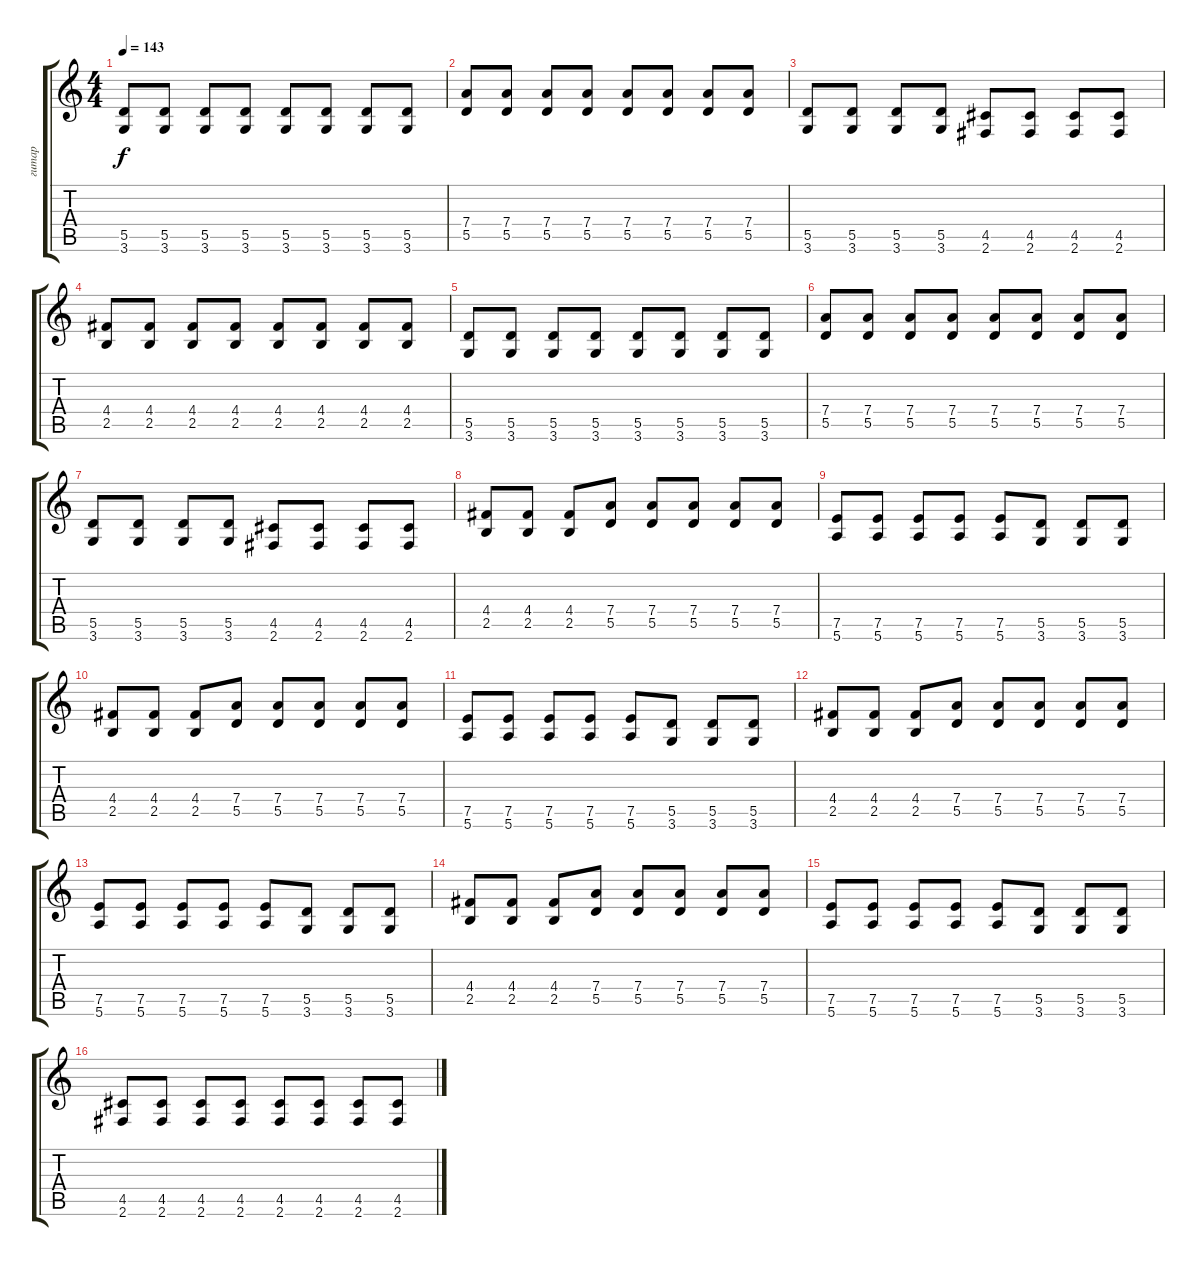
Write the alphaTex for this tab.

\track ("гитар" "гитар") {instrument distortionguitar}
\staff {score tabs}
\tuning (E4 B3 G3 D3 A2 E2) {hide}
\ts (4 4)
\tempo 143
\clef g2
\ks c
(5.5 3.6).8{dy f} (5.5 3.6).8 (5.5 3.6).8 (5.5 3.6).8 (5.5 3.6).8 (5.5 3.6).8 (5.5 3.6).8 (5.5 3.6).8 |
(7.4 5.5).8 (7.4 5.5).8 (7.4 5.5).8 (7.4 5.5).8 (7.4 5.5).8 (7.4 5.5).8 (7.4 5.5).8 (7.4 5.5).8 |
(5.5 3.6).8 (5.5 3.6).8 (5.5 3.6).8 (5.5 3.6).8 (4.5 2.6).8 (4.5 2.6).8 (4.5 2.6).8 (4.5 2.6).8 |
(4.4 2.5).8 (4.4 2.5).8 (4.4 2.5).8 (4.4 2.5).8 (4.4 2.5).8 (4.4 2.5).8 (4.4 2.5).8 (4.4 2.5).8 |
(5.5 3.6).8 (5.5 3.6).8 (5.5 3.6).8 (5.5 3.6).8 (5.5 3.6).8 (5.5 3.6).8 (5.5 3.6).8 (5.5 3.6).8 |
(7.4 5.5).8 (7.4 5.5).8 (7.4 5.5).8 (7.4 5.5).8 (7.4 5.5).8 (7.4 5.5).8 (7.4 5.5).8 (7.4 5.5).8 |
(5.5 3.6).8 (5.5 3.6).8 (5.5 3.6).8 (5.5 3.6).8 (4.5 2.6).8 (4.5 2.6).8 (4.5 2.6).8 (4.5 2.6).8 |
(4.4 2.5).8 (4.4 2.5).8 (4.4 2.5).8 (7.4 5.5).8 (7.4 5.5).8 (7.4 5.5).8 (7.4 5.5).8 (7.4 5.5).8 |
(7.5 5.6).8 (7.5 5.6).8 (7.5 5.6).8 (7.5 5.6).8 (7.5 5.6).8 (5.5 3.6).8 (5.5 3.6).8 (5.5 3.6).8 |
(4.4 2.5).8 (4.4 2.5).8 (4.4 2.5).8 (7.4 5.5).8 (7.4 5.5).8 (7.4 5.5).8 (7.4 5.5).8 (7.4 5.5).8 |
(7.5 5.6).8 (7.5 5.6).8 (7.5 5.6).8 (7.5 5.6).8 (7.5 5.6).8 (5.5 3.6).8 (5.5 3.6).8 (5.5 3.6).8 |
(4.4 2.5).8 (4.4 2.5).8 (4.4 2.5).8 (7.4 5.5).8 (7.4 5.5).8 (7.4 5.5).8 (7.4 5.5).8 (7.4 5.5).8 |
(7.5 5.6).8 (7.5 5.6).8 (7.5 5.6).8 (7.5 5.6).8 (7.5 5.6).8 (5.5 3.6).8 (5.5 3.6).8 (5.5 3.6).8 |
(4.4 2.5).8 (4.4 2.5).8 (4.4 2.5).8 (7.4 5.5).8 (7.4 5.5).8 (7.4 5.5).8 (7.4 5.5).8 (7.4 5.5).8 |
(7.5 5.6).8 (7.5 5.6).8 (7.5 5.6).8 (7.5 5.6).8 (7.5 5.6).8 (5.5 3.6).8 (5.5 3.6).8 (5.5 3.6).8 |
(4.5 2.6).8 (4.5 2.6).8 (4.5 2.6).8 (4.5 2.6).8 (4.5 2.6).8 (4.5 2.6).8 (4.5 2.6).8 (4.5 2.6).8
